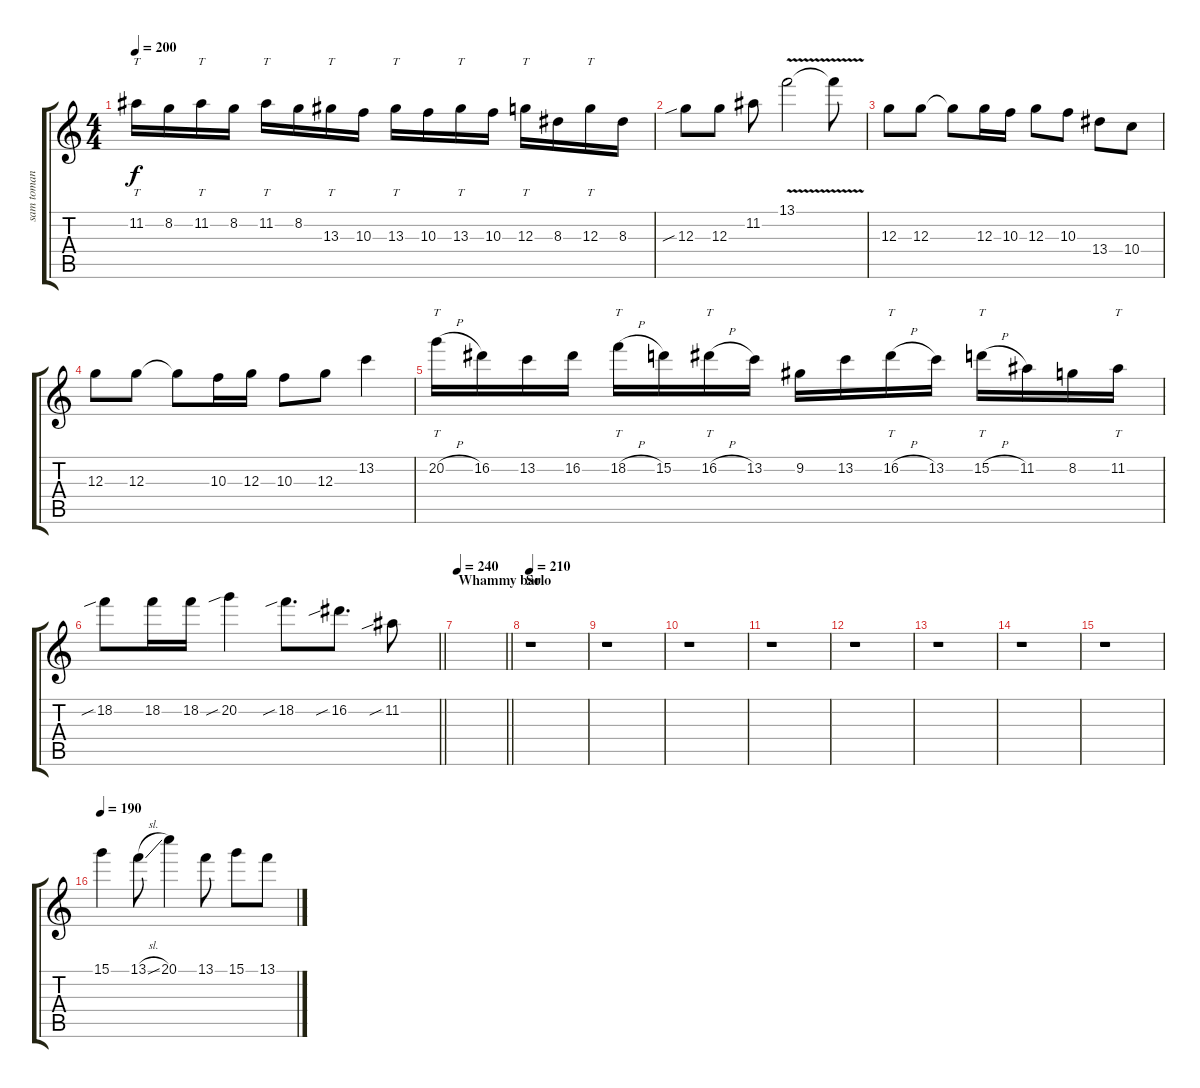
\track ("sam toman lead" "sam toman ") {instrument overdrivenguitar}
\staff {score tabs}
\tuning (E4 B3 G3 D3 A2 E2) {hide}
\ts (4 4)
\tempo 200
\clef g2
\ks aminor
11.2.16{tt dy f} 8.2.16 11.2.16{tt} 8.2.16 11.2.16{tt} 8.2.16 13.3.16{tt} 10.3.16 13.3.16{tt} 10.3.16 13.3.16{tt} 10.3.16 12.3.16{tt} 8.3.16 12.3.16{tt} 8.3.16 |
12.3{sib}.8 12.3.8 11.2.8 13.1{v}.2 13.1{t}.8 |
12.3.8 12.3.8 12.3{t}.8 12.3.16 10.3.16 12.3.8 10.3.8 13.4.8 10.4.8 |
12.3.8 12.3.8 12.3{t}.8 10.3.16 12.3.16 10.3.8 12.3.8 13.2.4 |
20.2{h}.16{tt} 16.2.16 13.2.16 16.2.16 18.2{h}.16{tt} 15.2.16 16.2{h}.16{tt} 13.2.16 9.2.16 13.2.16 16.2{h}.16{tt} 13.2.16 15.2{h}.16{tt} 11.2.16 8.2.16 11.2.16{tt} |
\barLineRight lightlight
18.2{sib}.8 18.2.16 18.2.16 20.2{sib}.4 18.2{sib}.8{d} 16.2{sib}.8{d} 11.2{sib}.8 |
\section ("" "Whammy bar")
\tempo 240
\barLineRight lightlight
|
\section ("" "Solo")
\tempo 210
r.1{instrument overdrivenguitar} |
r.1 |
r.1 |
r.1 |
r.1 |
r.1 |
r.1 |
r.1 |
\tempo 190
15.1.4{volume 14 instrument distortionguitar} 13.1{sl}.8 20.1.4 13.1.8 15.1.8 13.1.8
